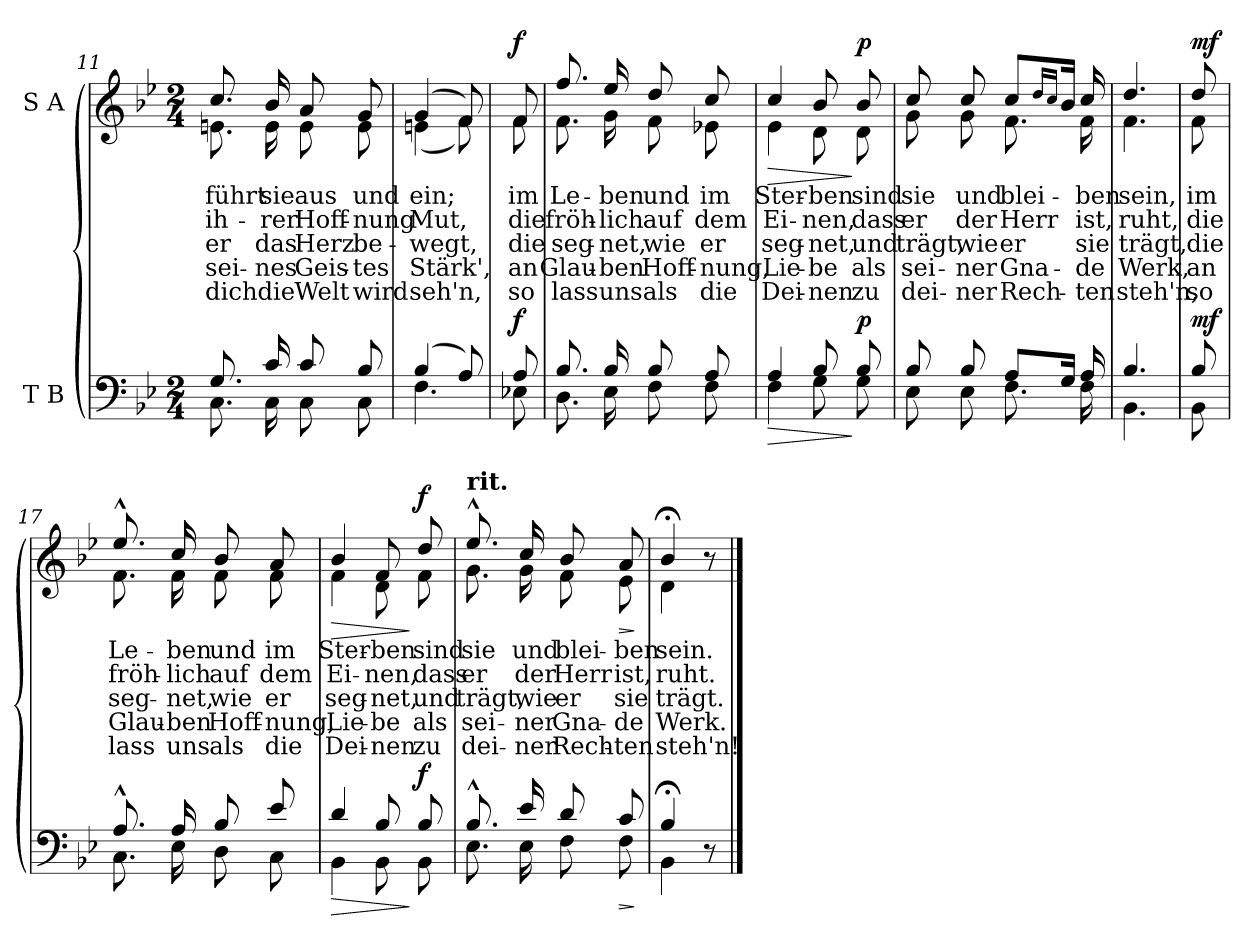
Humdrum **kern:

**kern	**dynam	**kern	**text	**text	**text	**text	**text	**dynam
*part2	*part2	*part1	*part1	*part1	*part1	*part1	*part1	*part1
*staff2	*staff2	*staff1	*staff1	*staff1	*staff1	*staff1	*staff1	*staff1
*I"T B	*	*I"S A	*	*	*	*	*	*
*clefF4	*	*clefG2	*	*	*	*	*	*
*k[b-e-]	*	*k[b-e-]	*	*	*	*	*	*
*M2/4	*	*M2/4	*	*	*	*	*	*
=11	=11	=11	=11	=11	=11	=11	=11	=11
*^	*	*	*	*	*	*	*	*
!	!	!	!	!LO:LY:b	!LO:LY:b	!LO:LY:b	!LO:LY:b	!LO:LY:b	!
*	*	*	*^	*	*	*	*	*	*
8.G/	8.C\	.	8.cc/	8.en\	führt	ih-	er	sei-	dich	.
!	!	!	!	!	!LO:LY:b	!LO:LY:b	!LO:LY:b	!LO:LY:b	!LO:LY:b	!
16c/	16C\	.	16b-/	16e\	sie	-rer	das	-nes	die	.
!	!	!	!	!	!LO:LY:b	!LO:LY:b	!LO:LY:b	!LO:LY:b	!LO:LY:b	!
8c/	8C\	.	8a/	8e\	aus	Hoff-	Herz	Geis-	Welt	.
!	!	!	!	!	!LO:LY:b	!LO:LY:b	!LO:LY:b	!LO:LY:b	!LO:LY:b	!
8B-/	8C\	.	8g/	8e\	und	-nung	be-	-tes	wird	.
=12	=12	=12	=12	=12	=12	=12	=12	=12	=12	=12
!	!	!	!	!	!LO:LY:b	!LO:LY:b	!LO:LY:b	!LO:LY:b	!LO:LY:b	!
(4B-/	4.F\	.	(4g/	(4en\	ein;	Mut,	-wegt,	Stärk',	seh'n,	.
8A/)	.	.	8f/)	8f\)	.	.	.	.	.	.
!!LO:LB:g=z	!!
=12X3	=12X3	=12X3	=12X3	=12X3	=12X3	=12X3	=12X3	=12X3	=12X3	=12X3
!	!	!LO:DY:a	!	!	!LO:LY:b	!LO:LY:b	!LO:LY:b	!LO:LY:b	!LO:LY:b	!LO:DY:a
8A/	8E-X\	f	8f/	8f\	im	die	die	an	so	f
=13	=13	=13	=13	=13	=13	=13	=13	=13	=13	=13
!	!	!	!	!	!LO:LY:b	!LO:LY:b	!LO:LY:b	!LO:LY:b	!LO:LY:b	!
8.B-/	8.D\	.	8.ff/	8.f\	Le-	fröh-	seg-	Glau-	lass	.
!	!	!	!	!	!LO:LY:b	!LO:LY:b	!LO:LY:b	!LO:LY:b	!LO:LY:b	!
16B-/	16E-\	.	16ee-/	16g\	-ben	-lich	-net,	-ben	uns	.
!	!	!	!	!	!LO:LY:b	!LO:LY:b	!LO:LY:b	!LO:LY:b	!LO:LY:b	!
8B-/	8F\	.	8dd/	8f\	und	auf	wie	Hoff-	als	.
!	!	!	!	!	!LO:LY:b	!LO:LY:b	!LO:LY:b	!LO:LY:b	!LO:LY:b	!
8A/	8F\	.	8cc/	8e-X\	im	dem	er	-nung,	die	.
=14	=14	=14	=14	=14	=14	=14	=14	=14	=14	=14
!	!	!LO:HP:b	!	!	!LO:LY:b	!LO:LY:b	!LO:LY:b	!LO:LY:b	!LO:LY:b	!LO:HP:b
4A/	4F\	>	4cc/	4e-\	Ster-	Ei-	seg-	Lie-	Dei-	>
!	!	!	!	!	!LO:LY:b	!LO:LY:b	!LO:LY:b	!LO:LY:b	!LO:LY:b	!
8B-/	8G\	.	8b-/	8d\	-ben	-nen,	-net,	-be	-nen	.
!	!	!LO:DY:n=1:a	!	!	!LO:LY:b	!LO:LY:b	!LO:LY:b	!LO:LY:b	!LO:LY:b	!LO:DY:n=1:a
8B-/	8G\	] p	8b-/	8d\	sind	dass	und	als	zu	] p
=15	=15	=15	=15	=15	=15	=15	=15	=15	=15	=15
!	!	!	!	!	!LO:LY:b	!LO:LY:b	!LO:LY:b	!LO:LY:b	!LO:LY:b	!
8B-/	8E-\	.	8cc/	8g\	sie	er	trägt,	sei-	dei-	.
!	!	!	!	!	!LO:LY:b	!LO:LY:b	!LO:LY:b	!LO:LY:b	!LO:LY:b	!
8B-/	8E-\	.	8cc/	8g\	und	der	wie	-ner	-ner	.
!	!	!	!	!	!LO:LY:b	!LO:LY:b	!LO:LY:b	!LO:LY:b	!LO:LY:b	!
8A/L	8.F\	.	8cc/L	8.f\	blei-	Herr	er	Gna-	Rech-	.
.	.	.	16qdd/LL	.	.	.	.	.	.	.
.	.	.	16qcc/JJ	.	.	.	.	.	.	.
16G/Jk	.	.	16b-/Jk	.	.	.	.	.	.	.
!	!	!	!	!	!LO:LY:b	!LO:LY:b	!LO:LY:b	!LO:LY:b	!LO:LY:b	!
16A/	16F\	.	16cc/	16f\	-ben	ist,	sie	-de	-ten	.
=16	=16	=16	=16	=16	=16	=16	=16	=16	=16	=16
!	!	!	!	!	!LO:LY:b	!LO:LY:b	!LO:LY:b	!LO:LY:b	!LO:LY:b	!
4.B-/	4.BB-\	.	4.dd/	4.f\	sein,	ruht,	trägt,	Werk,	steh'n,	.
!!LO:LB:g=z	!!
=16X4	=16X4	=16X4	=16X4	=16X4	=16X4	=16X4	=16X4	=16X4	=16X4	=16X4
!	!	!LO:DY:a	!	!	!LO:LY:b	!LO:LY:b	!LO:LY:b	!LO:LY:b	!LO:LY:b	!LO:DY:a
8B-/	8BB-\	mf	8dd/	8f\	im	die	die	an	so	mf
=17	=17	=17	=17	=17	=17	=17	=17	=17	=17	=17
!	!	!	!	!	!LO:LY:b	!LO:LY:b	!LO:LY:b	!LO:LY:b	!LO:LY:b	!
8.A^^/	8.C\	.	8.ee-^^/	8.f\	Le-	fröh-	seg-	Glau-	lass	.
!	!	!	!	!	!LO:LY:b	!LO:LY:b	!LO:LY:b	!LO:LY:b	!LO:LY:b	!
16A/	16E-\	.	16cc/	16f\	-ben	-lich	-net,	-ben	uns	.
!	!	!	!	!	!LO:LY:b	!LO:LY:b	!LO:LY:b	!LO:LY:b	!LO:LY:b	!
8B-/	8D\	.	8b-/	8f\	und	auf	wie	Hoff-	als	.
!	!	!	!	!	!LO:LY:b	!LO:LY:b	!LO:LY:b	!LO:LY:b	!LO:LY:b	!
8e-/	8C\	.	8a/	8f\	im	dem	er	-nung,	die	.
=18	=18	=18	=18	=18	=18	=18	=18	=18	=18	=18
!	!	!LO:HP:b	!	!	!LO:LY:b	!LO:LY:b	!LO:LY:b	!LO:LY:b	!LO:LY:b	!LO:HP:b
4d/	4BB-\	>	4b-/	4f\	Ster-	Ei-	seg-	Lie-	Dei-	>
!	!	!	!	!	!LO:LY:b	!LO:LY:b	!LO:LY:b	!LO:LY:b	!LO:LY:b	!
8B-/	8BB-\	.	8f/	8d\	-ben	-nen,	-net,	-be	-nen	.
!	!	!LO:DY:n=1:a	!	!	!LO:LY:b	!LO:LY:b	!LO:LY:b	!LO:LY:b	!LO:LY:b	!LO:DY:n=1:a
8B-/	8BB-\	] f	8dd/	8f\	sind	dass	und	als	zu	] f
=19	=19	=19	=19	=19	=19	=19	=19	=19	=19	=19
!	!	!	!LO:TX:a:B:t=rit.	!	!	!	!	!	!	!
!	!	!	!	!	!LO:LY:b	!LO:LY:b	!LO:LY:b	!LO:LY:b	!LO:LY:b	!
8.B-^^/	8.E-\	.	8.ee-^^/	8.g\	sie	er	trägt,	sei-	dei-	.
!	!	!	!	!	!LO:LY:b	!LO:LY:b	!LO:LY:b	!LO:LY:b	!LO:LY:b	!
16e-/	16E-\	.	16cc/	16g\	und	der	wie	-ner	-ner	.
!	!	!	!	!	!LO:LY:b	!LO:LY:b	!LO:LY:b	!LO:LY:b	!LO:LY:b	!
8d/	8F\	.	8b-/	8f\	blei-	Herr	er	Gna-	Rech-	.
!	!	!LO:HP:b	!	!	!LO:LY:b	!LO:LY:b	!LO:LY:b	!LO:LY:b	!LO:LY:b	!LO:HP:b
8c/	8F\	>	8a/	8e-\	-ben	ist,	sie	-de	-ten	>
*v	*v	*	*	*	*	*	*	*	*	*
*	*	*v	*v	*	*	*	*	*	*
.	]	.	.	.	.	.	.	]
=20	=20	=20	=20	=20	=20	=20	=20	=20
*^	*	*	*	*	*	*	*	*
!	!	!	!	!LO:LY:b	!LO:LY:b	!LO:LY:b	!LO:LY:b	!LO:LY:b	!
*	*	*	*^	*	*	*	*	*	*
4B-;</	4BB-\	.	4b-;</	4d\	sein.	ruht.	trägt.	Werk.	steh'n!	.
8r	8ryy	.	8r	8ryy	.	.	.	.	.	.
*v	*v	*	*	*	*	*	*	*	*	*
*	*	*v	*v	*	*	*	*	*	*
==	==	==	==	==	==	==	==	==
*-	*-	*-	*-	*-	*-	*-	*-	*-
